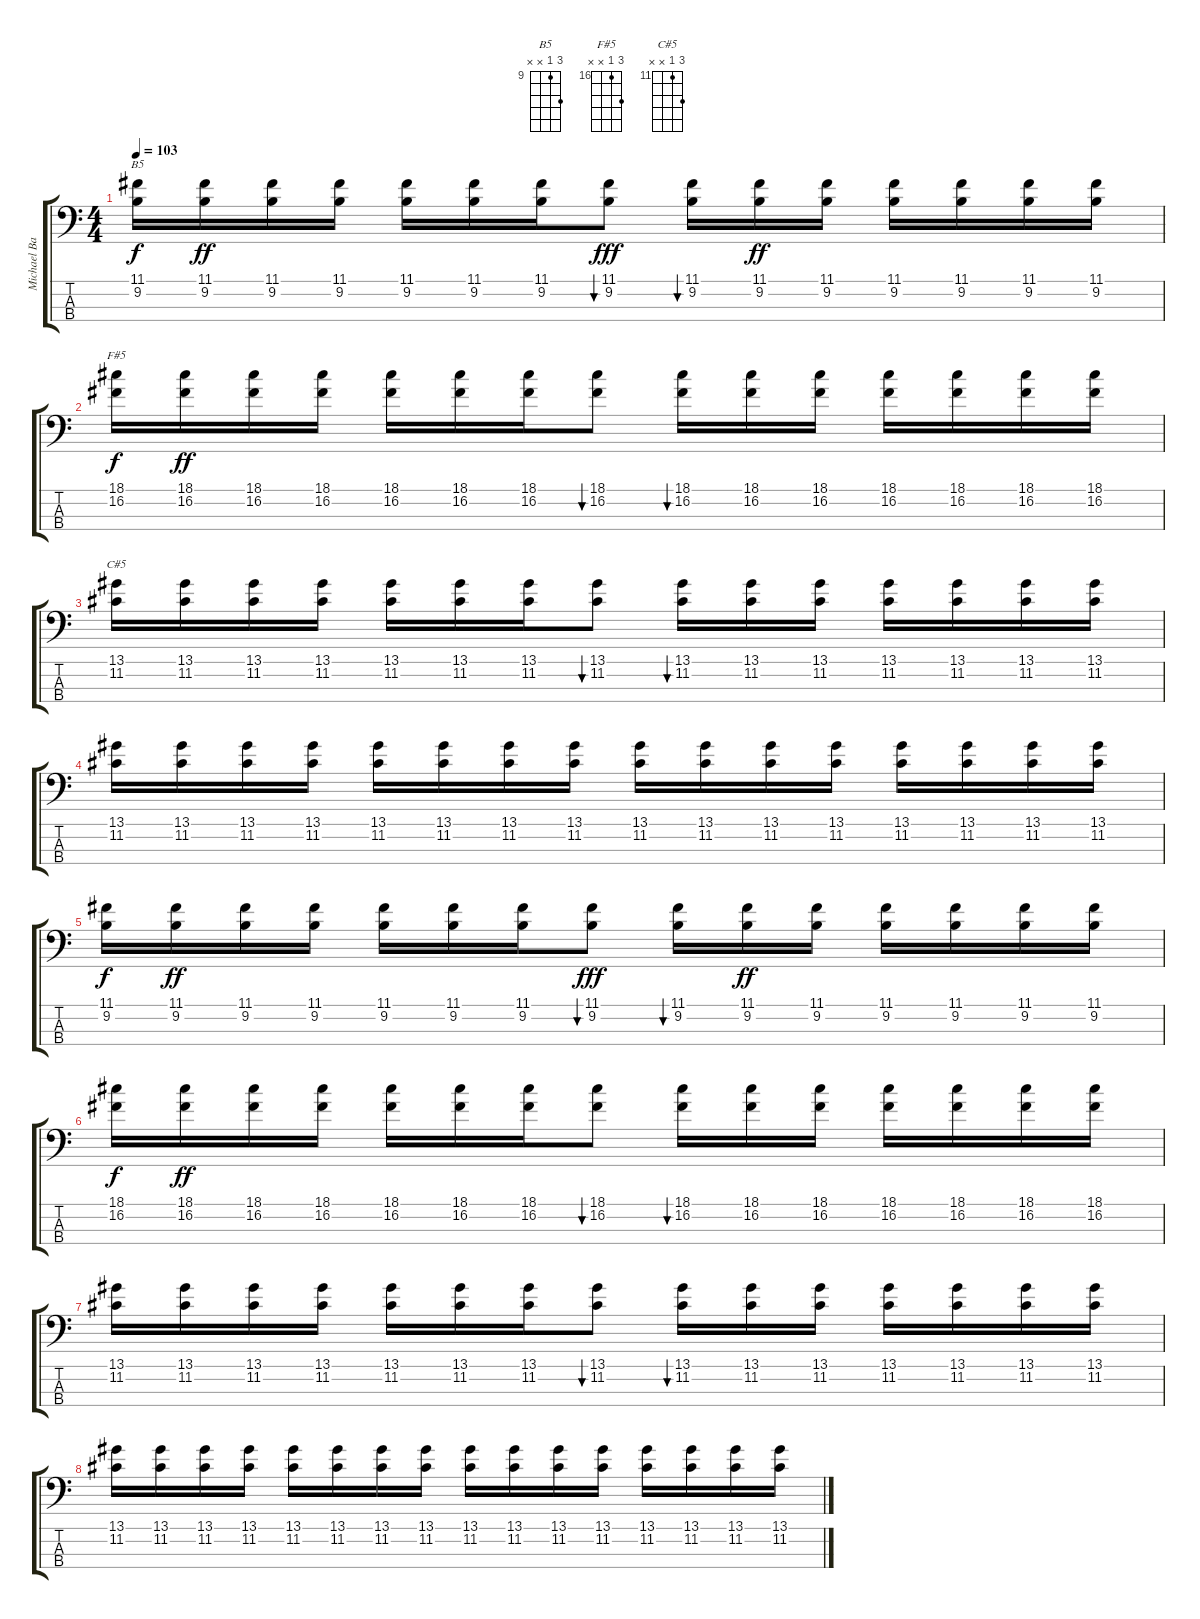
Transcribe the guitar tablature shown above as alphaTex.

\track ("Michael Balzary \"Flea\" - Bass" "Michael Ba") {instrument electricbassfinger}
\staff {score tabs}
\tuning (G2 D2 A1 E1) {hide}
\chord ("B5" 11 9 x x) {firstfret 9}
\chord ("F#5" 18 16 x x) {firstfret 16}
\chord ("C#5" 13 11 x x) {firstfret 11}
\ts (4 4)
\tempo 103
\clef f4
\ks c
(11.1 9.2).16{ch "B5" dy f} (11.1 9.2).16{dy ff} (11.1 9.2).16 (11.1 9.2).16 (11.1 9.2).16 (11.1 9.2).16 (11.1 9.2).16 (11.1 9.2).8{bu 120 dy fff} (11.1 9.2).16{bu 120} (11.1 9.2).16{dy ff} (11.1 9.2).16 (11.1 9.2).16 (11.1 9.2).16 (11.1 9.2).16 (11.1 9.2).16 |
(18.1 16.2).16{ch "F#5" dy f} (18.1 16.2).16{dy ff} (18.1 16.2).16 (18.1 16.2).16 (18.1 16.2).16 (18.1 16.2).16 (18.1 16.2).16 (18.1 16.2).8{bu 120} (18.1 16.2).16{bu 120} (18.1 16.2).16 (18.1 16.2).16 (18.1 16.2).16 (18.1 16.2).16 (18.1 16.2).16 (18.1 16.2).16 |
(13.1 11.2).16{ch "C#5"} (13.1 11.2).16 (13.1 11.2).16 (13.1 11.2).16 (13.1 11.2).16 (13.1 11.2).16 (13.1 11.2).16 (13.1 11.2).8{bu 120} (13.1 11.2).16{bu 120} (13.1 11.2).16 (13.1 11.2).16 (13.1 11.2).16 (13.1 11.2).16 (13.1 11.2).16 (13.1 11.2).16 |
(13.1 11.2).16 (13.1 11.2).16 (13.1 11.2).16 (13.1 11.2).16 (13.1 11.2).16 (13.1 11.2).16 (13.1 11.2).16 (13.1 11.2).16 (13.1 11.2).16 (13.1 11.2).16 (13.1 11.2).16 (13.1 11.2).16 (13.1 11.2).16 (13.1 11.2).16 (13.1 11.2).16 (13.1 11.2).16 |
(11.1 9.2).16{dy f} (11.1 9.2).16{dy ff} (11.1 9.2).16 (11.1 9.2).16 (11.1 9.2).16 (11.1 9.2).16 (11.1 9.2).16 (11.1 9.2).8{bu 120 dy fff} (11.1 9.2).16{bu 120} (11.1 9.2).16{dy ff} (11.1 9.2).16 (11.1 9.2).16 (11.1 9.2).16 (11.1 9.2).16 (11.1 9.2).16 |
(18.1 16.2).16{dy f} (18.1 16.2).16{dy ff} (18.1 16.2).16 (18.1 16.2).16 (18.1 16.2).16 (18.1 16.2).16 (18.1 16.2).16 (18.1 16.2).8{bu 120} (18.1 16.2).16{bu 120} (18.1 16.2).16 (18.1 16.2).16 (18.1 16.2).16 (18.1 16.2).16 (18.1 16.2).16 (18.1 16.2).16 |
(13.1 11.2).16 (13.1 11.2).16 (13.1 11.2).16 (13.1 11.2).16 (13.1 11.2).16 (13.1 11.2).16 (13.1 11.2).16 (13.1 11.2).8{bu 120} (13.1 11.2).16{bu 120} (13.1 11.2).16 (13.1 11.2).16 (13.1 11.2).16 (13.1 11.2).16 (13.1 11.2).16 (13.1 11.2).16 |
(13.1 11.2).16 (13.1 11.2).16 (13.1 11.2).16 (13.1 11.2).16 (13.1 11.2).16 (13.1 11.2).16 (13.1 11.2).16 (13.1 11.2).16 (13.1 11.2).16 (13.1 11.2).16 (13.1 11.2).16 (13.1 11.2).16 (13.1 11.2).16 (13.1 11.2).16 (13.1 11.2).16 (13.1 11.2).16
